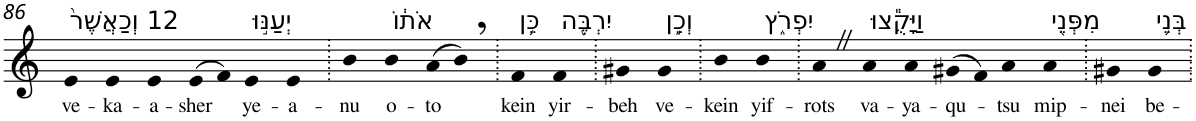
**kern	**text
*part1	*part1
*staff1	*staff1
*I"Piano	*
*I'Pno	*
!!LO:PB:g=z
*clefG2	*
*k[]	*
=86	=86
!LO:TX:a:t=12 וְכַאֲשֶׁר֙	!
!	!LO:LY:b
4e	ve-
!	!LO:LY:b
4e	-ka-
!	!LO:LY:b
4e	-a-
!	!LO:LY:b
(>8e	-sher
8f)	.
!LO:TX:a:t=יְעַנּ֣וּ	!
!	!LO:LY:b
4e	ye-
!	!LO:LY:b
4e	-a-
=87.	=87.
!	!LO:LY:b
4b	-nu
!LO:TX:a:t=אֹת֔וֹ	!
!	!LO:LY:b
4b	o-
!	!LO:LY:b
(>8a	-to
8b,)	.
=88.	=88.
!LO:TX:a:t=כֵּ֥ן	!
!	!LO:LY:b
4f	kein
!LO:TX:a:t=יִרְבֶּ֖ה	!
!	!LO:LY:b
4f	yir-
=89.	=89.
!	!LO:LY:b
4g#X	-beh
!LO:TX:a:t=וְכֵ֣ן	!
!	!LO:LY:b
4g#	ve-
=90.	=90.
!	!LO:LY:b
4b	-kein
!LO:TX:a:t=יִפְרֹ֑ץ	!
!	!LO:LY:b
4b	yif-
=91.	=91.
!	!LO:LY:b
4aZ	-rots
!LO:TX:a:t=וַיָּקֻ֕צוּ	!
!	!LO:LY:b
4a	va-
!	!LO:LY:b
4a	-ya-
!	!LO:LY:b
(>8g#X	-qu-
8f)	.
!	!LO:LY:b
4a	-tsu
!LO:TX:a:t=מִפְּנֵ֖י	!
!	!LO:LY:b
4a	mip-
=92.	=92.
!	!LO:LY:b
4g#X	-nei
!LO:TX:a:t=בְּנֵ֥י	!
!	!LO:LY:b
4g#	be-
=.	=.
*-	*-
